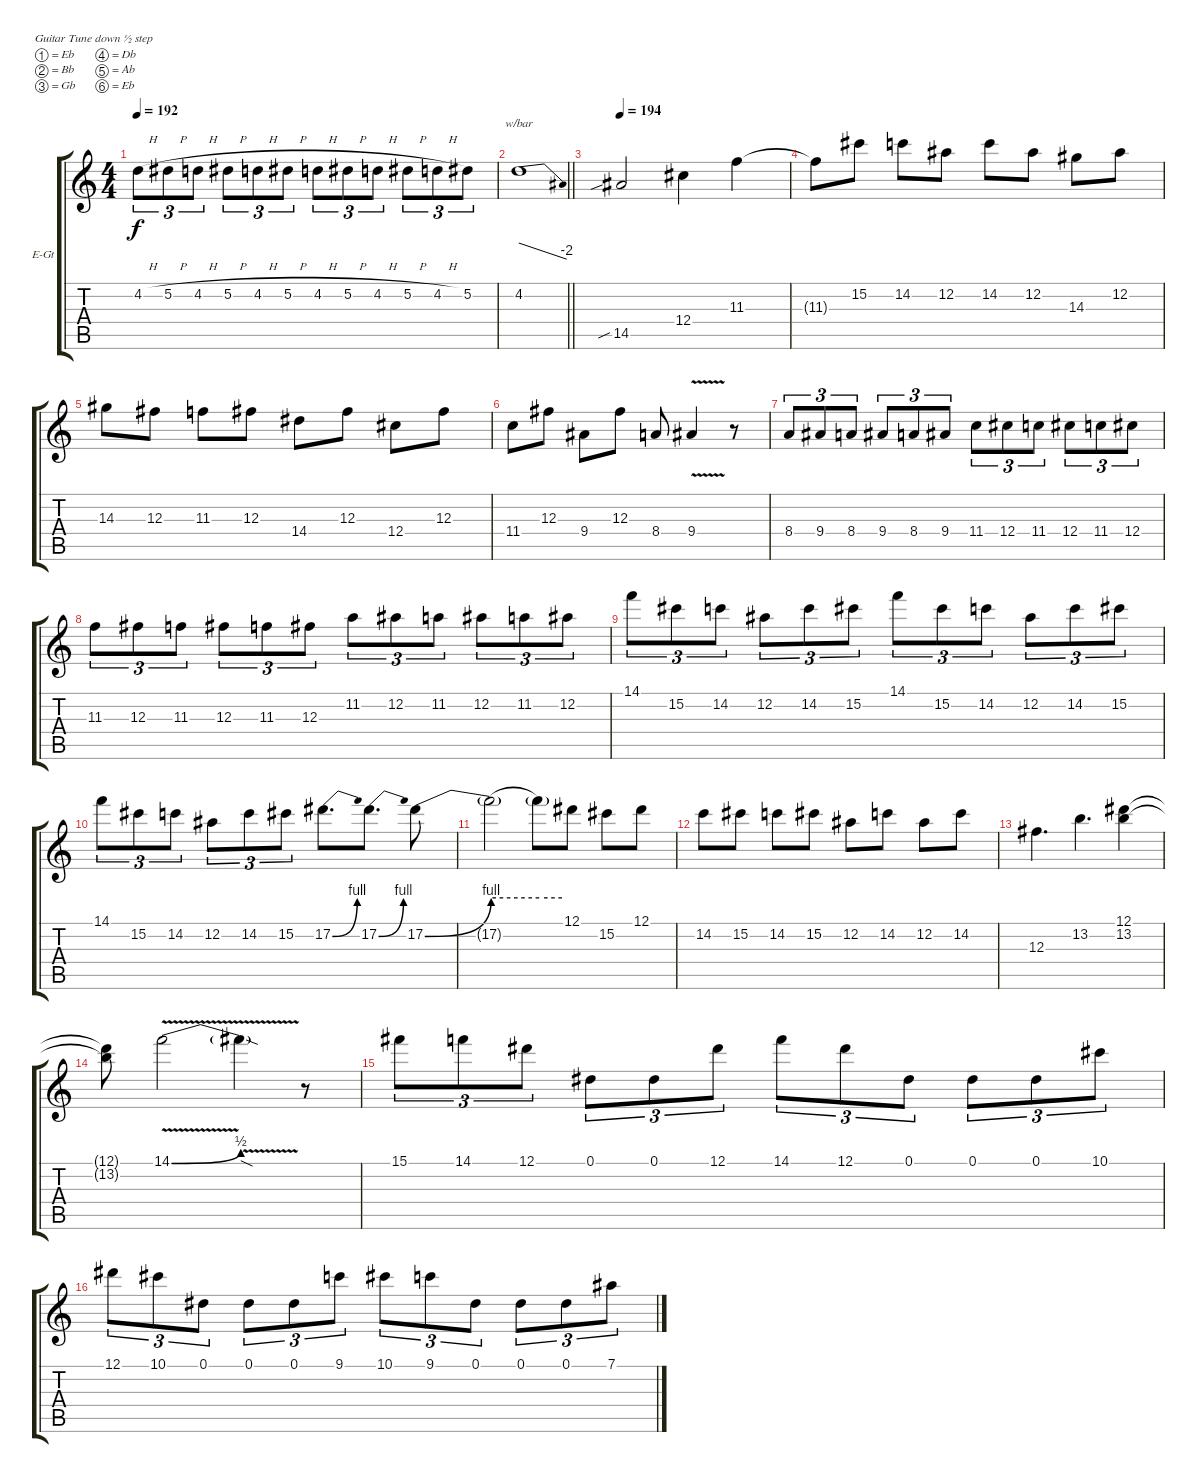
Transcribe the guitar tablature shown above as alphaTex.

\bracketExtendMode groupsimilarinstruments
\firstSystemTrackNameOrientation horizontal
\otherSystemsTrackNameOrientation horizontal
\track ("Сергей Попов" "E-Gt") {instrument distortionguitar}
\staff {score tabs}
\tuning (Eb4 Bb3 Gb3 Db3 Ab2 Eb2)
\ts (4 4)
\tempo 192
\clef g2
\ks c
4.2{h}.8{tu (3 2) dy f} 5.2{h}.8{tu (3 2)} 4.2{h}.8{tu (3 2)} 5.2{h}.8{tu (3 2)} 4.2{h}.8{tu (3 2)} 5.2{h}.8{tu (3 2)} 4.2{h}.8{tu (3 2)} 5.2{h}.8{tu (3 2)} 4.2{h}.8{tu (3 2)} 5.2{h}.8{tu (3 2)} 4.2{h}.8{tu (3 2)} 5.2.8{tu (3 2)} |
\barLineRight lightlight
4.2.1{tbe (dive default 0 0 60 -8)} |
\tempo 194
14.5{sib}.2 12.4.4 11.3.4 |
11.3{t}.8 15.2.8 14.2.8 12.2.8 14.2.8 12.2.8 14.3.8 12.2.8 |
14.3.8 12.3.8 11.3.8 12.3.8 14.4.8 12.3.8 12.4.8 12.3.8 |
11.4.8 12.3.8 9.4.8 12.3.8 8.4.8 9.4{v}.4 r.8 |
8.4.8{tu (3 2)} 9.4.8{tu (3 2)} 8.4.8{tu (3 2)} 9.4.8{tu (3 2)} 8.4.8{tu (3 2)} 9.4.8{tu (3 2)} 11.4.8{tu (3 2)} 12.4.8{tu (3 2)} 11.4.8{tu (3 2)} 12.4.8{tu (3 2)} 11.4.8{tu (3 2)} 12.4.8{tu (3 2)} |
11.3.8{tu (3 2)} 12.3.8{tu (3 2)} 11.3.8{tu (3 2)} 12.3.8{tu (3 2)} 11.3.8{tu (3 2)} 12.3.8{tu (3 2)} 11.2.8{tu (3 2)} 12.2.8{tu (3 2)} 11.2.8{tu (3 2)} 12.2.8{tu (3 2)} 11.2.8{tu (3 2)} 12.2.8{tu (3 2)} |
14.1.8{tu (3 2)} 15.2.8{tu (3 2)} 14.2.8{tu (3 2)} 12.2.8{tu (3 2)} 14.2.8{tu (3 2)} 15.2.8{tu (3 2)} 14.1.8{tu (3 2)} 15.2.8{tu (3 2)} 14.2.8{tu (3 2)} 12.2.8{tu (3 2)} 14.2.8{tu (3 2)} 15.2.8{tu (3 2)} |
14.1.8{tu (3 2)} 15.2.8{tu (3 2)} 14.2.8{tu (3 2)} 12.2.8{tu (3 2)} 14.2.8{tu (3 2)} 15.2.8{tu (3 2)} 17.2{be (bend 0 0 60 4)}.8{d} 17.2{be (bend 0 0 60 4)}.8{d} 17.2{be (bend 0 0 60 4)}.8 |
17.2{be (hold 0 4 60 4) t}.2 17.2{be (hold 0 4 60 4) t}.8 12.1.8 15.2.8 12.1.8 |
14.2.8 15.2.8 14.2.8 15.2.8 12.2.8 14.2.8 12.2.8 14.2.8 |
12.3.4{d} 13.2.4{d} (12.1 13.2).4 |
(12.1{t} 13.2{t}).8 14.1{be (bend 0 0 60 2) v}.2 14.1{v sod t}.4 r.8 |
15.1.8{tu (3 2)} 14.1.8{tu (3 2)} 12.1.8{tu (3 2)} 0.1.8{tu (3 2)} 0.1.8{tu (3 2)} 12.1.8{tu (3 2)} 14.1.8{tu (3 2)} 12.1.8{tu (3 2)} 0.1.8{tu (3 2)} 0.1.8{tu (3 2)} 0.1.8{tu (3 2)} 10.1.8{tu (3 2)} |
12.1.8{tu (3 2)} 10.1.8{tu (3 2)} 0.1.8{tu (3 2)} 0.1.8{tu (3 2)} 0.1.8{tu (3 2)} 9.1.8{tu (3 2)} 10.1.8{tu (3 2)} 9.1.8{tu (3 2)} 0.1.8{tu (3 2)} 0.1.8{tu (3 2)} 0.1.8{tu (3 2)} 7.1.8{tu (3 2)}
